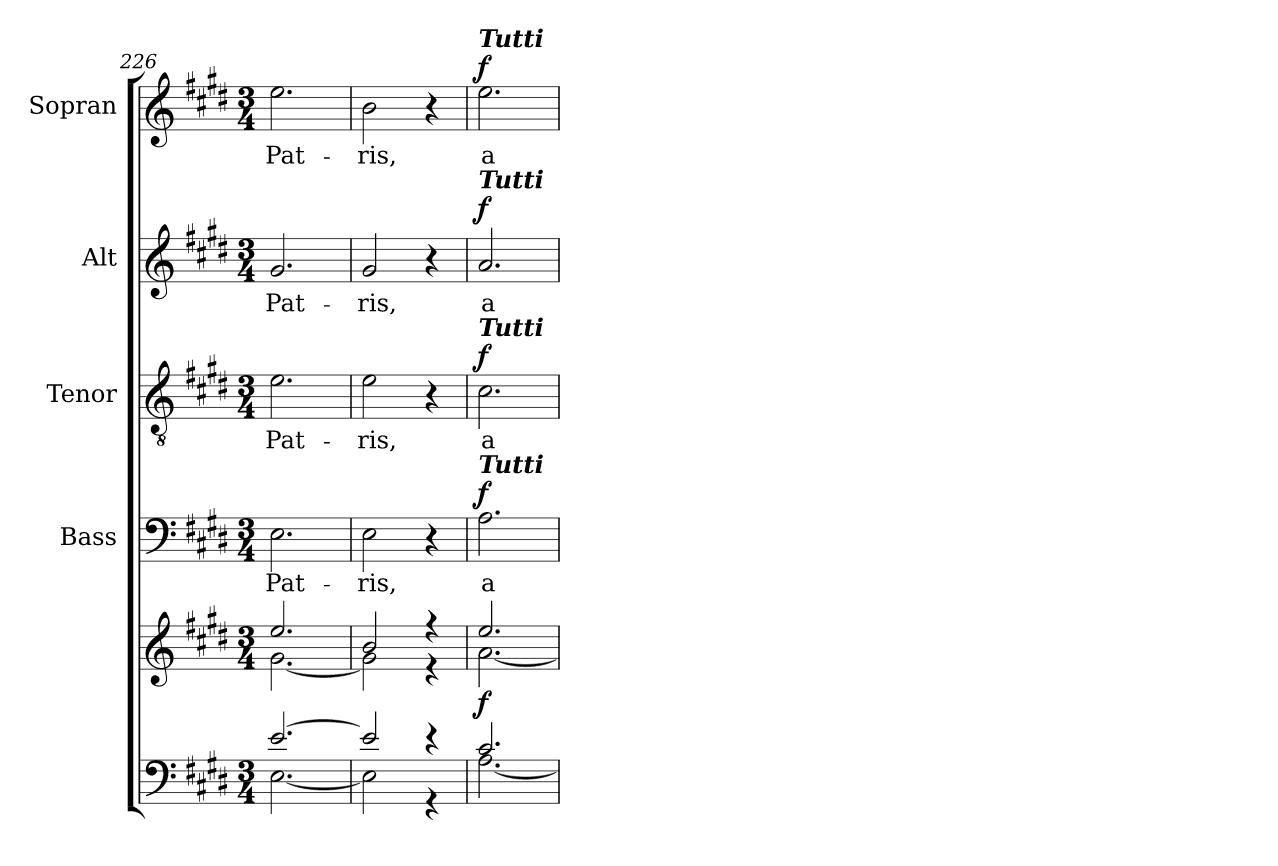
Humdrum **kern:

**kern	**kern	**dynam	**kern	**text	**dynam	**kern	**text	**dynam	**kern	**text	**dynam	**kern	**text	**dynam
*part5	*part5	*part5	*part4	*part4	*part4	*part3	*part3	*part3	*part2	*part2	*part2	*part1	*part1	*part1
*staff6	*staff5	*staff5/6	*staff4	*staff4	*staff4	*staff3	*staff3	*staff3	*staff2	*staff2	*staff2	*staff1	*staff1	*staff1
*	*	*	*I"Bass	*	*	*I"Tenor	*	*	*I"Alt	*	*	*I"Sopran	*	*
*	*	*	*I'B.	*	*	*I'T.	*	*	*I'A.	*	*	*I'S.	*	*
!!LO:LB:g=z
*clefF4	*clefG2	*	*clefF4	*	*	*clefGv2	*	*	*clefG2	*	*	*clefG2	*	*
*k[f#c#g#d#]	*k[f#c#g#d#]	*	*k[f#c#g#d#]	*	*	*k[f#c#g#d#]	*	*	*k[f#c#g#d#]	*	*	*k[f#c#g#d#]	*	*
*E:	*E:	*	*E:	*	*	*E:	*	*	*E:	*	*	*E:	*	*
*M3/4	*M3/4	*	*M3/4	*	*	*M3/4	*	*	*M3/4	*	*	*M3/4	*	*
=226	=226	=226	=226	=226	=226	=226	=226	=226	=226	=226	=226	=226	=226	=226
*^	*^	*	*	*	*	*	*	*	*	*	*	*	*	*
!	!	!	!	!	!	!LO:LY:b	!	!	!LO:LY:b	!	!	!LO:LY:b	!	!	!LO:LY:b	!
[>2.e/	[<2.E\	2.ee/	[<2.g#\	.	2.E\	Pat-	.	2.e\	Pat-	.	2.g#/	Pat-	.	2.ee\	Pat-	.
=227	=227	=227	=227	=227	=227	=227	=227	=227	=227	=227	=227	=227	=227	=227	=227	=227
!	!	!	!	!	!	!LO:LY:b	!	!	!LO:LY:b	!	!	!LO:LY:b	!	!	!LO:LY:b	!
2e/]	2E\]	2b/	2g#\]	.	2E\	-ris,	.	2e\	-ris,	.	2g#/	-ris,	.	2b\	-ris,	.
4r	4r	4r	4r	.	4r	.	.	4r	.	.	4r	.	.	4r	.	.
=228	=228	=228	=228	=228	=228	=228	=228	=228	=228	=228	=228	=228	=228	=228	=228	=228
!	!	!	!	!	!	!	!	!	!	!	!	!	!	!LO:TX:a:Bi:t=Tutti	!	!
!	!	!	!	!	!	!	!	!	!	!	!LO:TX:a:Bi:t=Tutti	!	!	!	!	!
!	!	!	!	!	!	!	!	!LO:TX:a:Bi:t=Tutti	!	!	!	!	!	!	!	!
!	!	!	!	!	!LO:TX:a:Bi:t=Tutti	!	!	!	!	!	!	!	!	!	!	!
!	!	!	!	!LO:DY:b	!	!LO:LY:b	!LO:DY:a	!	!LO:LY:b	!LO:DY:a	!	!LO:LY:b	!LO:DY:a	!	!LO:LY:b	!LO:DY:a
2.c#/	[<2.A\	2.ee/	[<2.a\	f	2.A\	a-	f	2.c#\	a-	f	2.a/	a-	f	2.ee\	a-	f
*v	*v	*	*	*	*	*	*	*	*	*	*	*	*	*	*	*
*	*v	*v	*	*	*	*	*	*	*	*	*	*	*	*	*
=	=	=	=	=	=	=	=	=	=	=	=	=	=	=
*-	*-	*-	*-	*-	*-	*-	*-	*-	*-	*-	*-	*-	*-	*-
